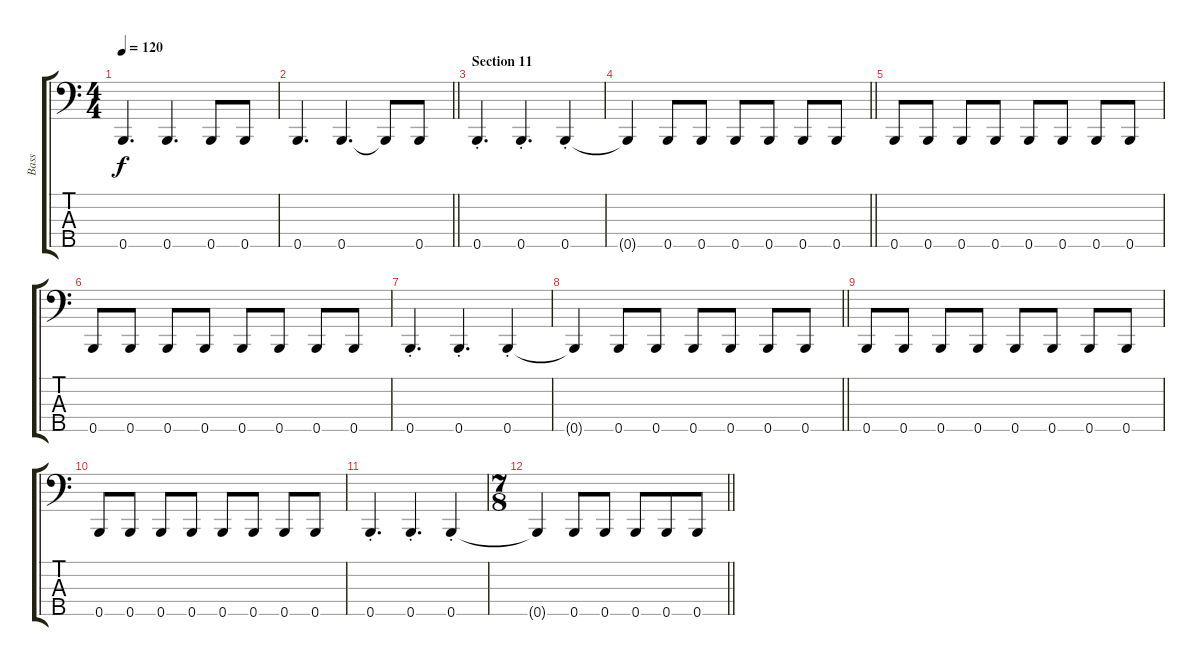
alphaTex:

\track ("Bass" "Bass") {instrument electricbassfinger}
\staff {score tabs}
\tuning (G2 D2 A1 E1 B0) {hide}
\ts (4 4)
\tempo 120
\clef f4
\ks c
0.5.4{d dy f} 0.5.4{d} 0.5.8 0.5.8 |
\barLineRight lightlight
0.5.4{d} 0.5.4{d} 0.5{t}.8 0.5.8 |
\section ("" "Section 11")
0.5{st}.4{d} 0.5{st}.4{d} 0.5{st}.4 |
\barLineRight lightlight
0.5{t}.4 0.5.8 0.5.8 0.5.8 0.5.8 0.5.8 0.5.8 |
0.5.8 0.5.8 0.5.8 0.5.8 0.5.8 0.5.8 0.5.8 0.5.8 |
0.5.8 0.5.8 0.5.8 0.5.8 0.5.8 0.5.8 0.5.8 0.5.8 |
0.5{st}.4{d} 0.5{st}.4{d} 0.5{st}.4 |
\barLineRight lightlight
0.5{t}.4 0.5.8 0.5.8 0.5.8 0.5.8 0.5.8 0.5.8 |
0.5.8 0.5.8 0.5.8 0.5.8 0.5.8 0.5.8 0.5.8 0.5.8 |
0.5.8 0.5.8 0.5.8 0.5.8 0.5.8 0.5.8 0.5.8 0.5.8 |
0.5{st}.4{d} 0.5{st}.4{d} 0.5{st}.4 |
\ts (7 8)
\barLineRight lightlight
0.5{t}.4 0.5.8 0.5.8 0.5.8 0.5.8 0.5.8
